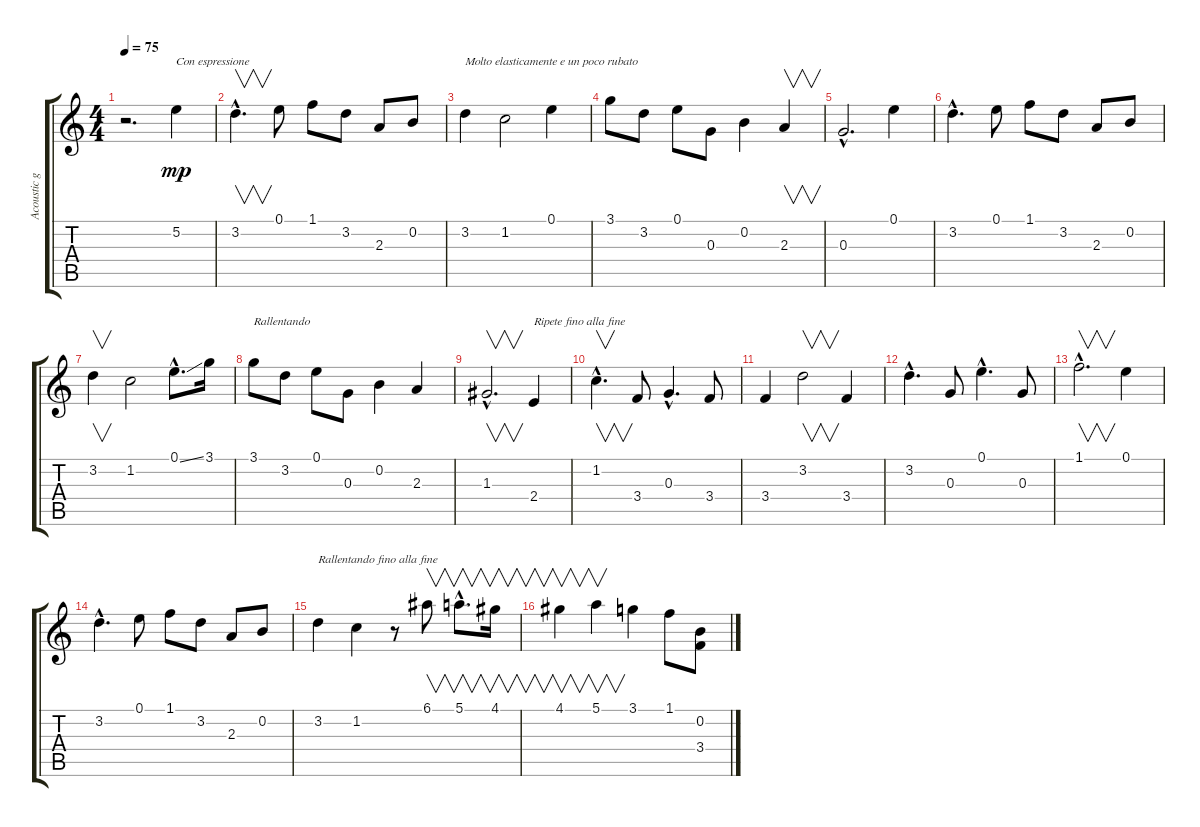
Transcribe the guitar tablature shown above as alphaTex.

\track ("Acoustic guitar 1" "Acoustic g") {instrument acousticguitarnylon}
\staff {score tabs}
\tuning (E4 B3 G3 D3 A2 E2) {hide}
\ts (4 4)
\tempo 75
\tempo 88
\tempo 75
\clef g2
\ks c
r.2{d dy mp instrument acousticguitarnylon} 5.2.4{txt "Con espressione"} |
3.2{hac}.4{v d} 0.1.8 1.1.8 3.2.8 2.3.8 0.2.8 |
3.2.4{txt "Molto elasticamente e un poco rubato"} 1.2.2 0.1.4 |
3.1.8 3.2.8 0.1.8 0.3.8 0.2.4 2.3.4{v} |
0.3{hac}.2{d} 0.1.4 |
3.2{hac}.4{d} 0.1.8 1.1.8 3.2.8 2.3.8 0.2.8 |
3.2.4{v} 1.2.2 0.1{ss hac}.8{d} 3.1.16 |
3.1.8{txt "Rallentando"} 3.2.8 0.1.8 0.3.8 0.2.4 2.3.4 |
1.3{hac}.2{v d} 2.4.4{txt "Ripete fino alla fine"} |
1.2{hac}.4{v d} 3.4.8 0.3{hac}.4{d} 3.4.8 |
3.4.4 3.2.2{v} 3.4.4 |
3.2{hac}.4{d} 0.3.8 0.1{hac}.4{d} 0.3.8 |
1.1{hac}.2{v d} 0.1.4 |
3.2{hac}.4{d} 0.1.8 1.1.8 3.2.8 2.3.8 0.2.8 |
3.2.4{txt "Rallentando fino alla fine"} 1.2.4 r.8 6.1.8{v} 5.1{hac}.8{v d} 4.1.16{v} |
4.1.4{v} 5.1.4{v} 3.1.4 1.1.8 (0.2 3.4).8
